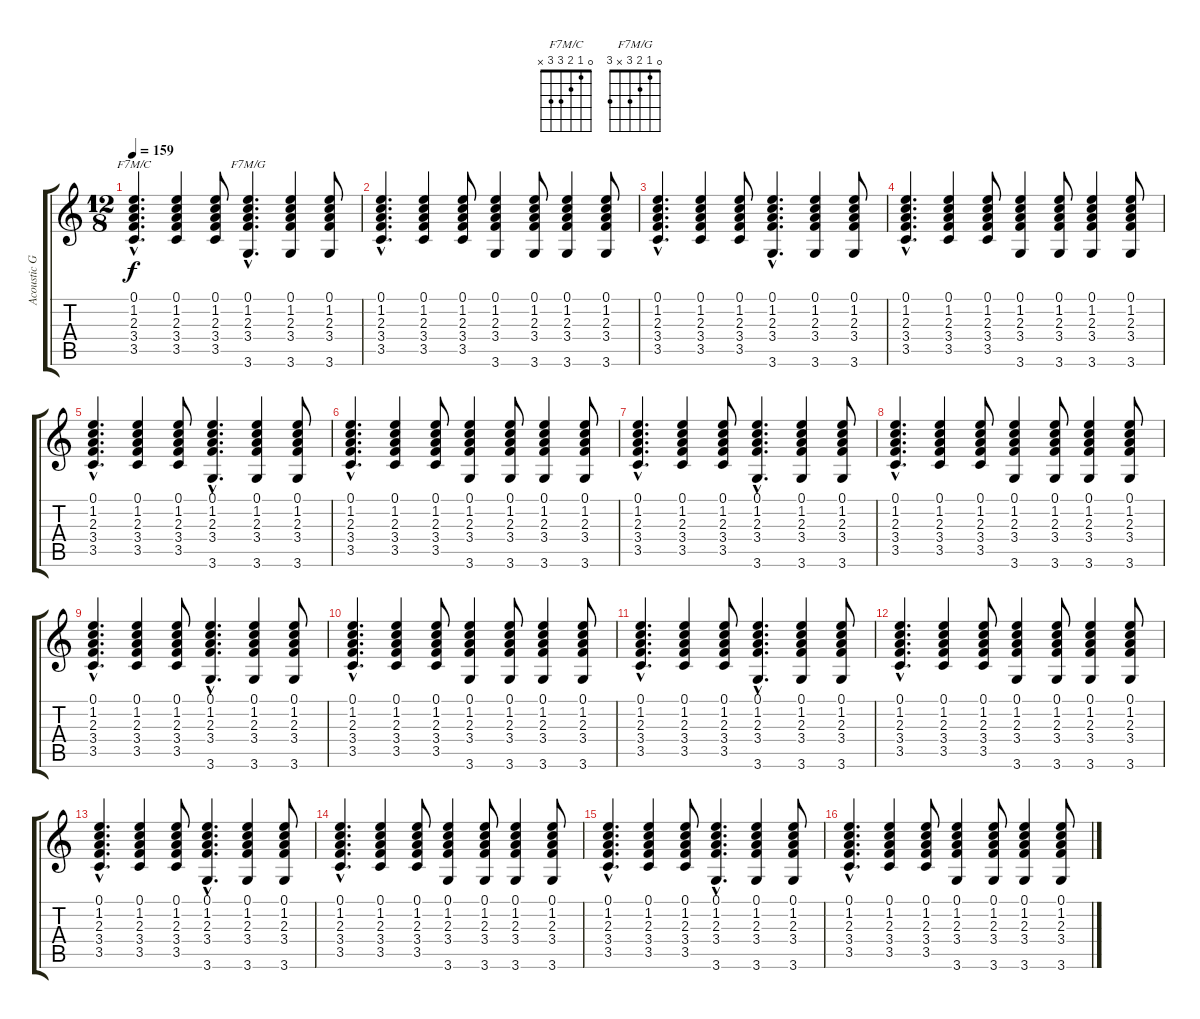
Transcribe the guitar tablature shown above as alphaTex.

\track ("Acoustic Guitar" "Acoustic G") {instrument acousticguitarsteel}
\staff {score tabs}
\tuning (E4 B3 G3 D3 A2 E2) {hide}
\chord ("F7M/C" 0 1 2 3 3 x)
\chord ("F7M/G" 0 1 2 3 x 3)
\ts (12 8)
\tempo 159
\clef g2
\ks c
(0.1{hac} 1.2{hac} 2.3{hac} 3.4{hac} 3.5{hac}).4{d ch "F7M/C" dy f instrument acousticguitarsteel} (0.1 1.2 2.3 3.4 3.5).4 (0.1 1.2 2.3 3.4 3.5).8 (0.1{hac} 1.2{hac} 2.3{hac} 3.4{hac} 3.6{hac}).4{d ch "F7M/G"} (0.1 1.2 2.3 3.4 3.6).4 (0.1 1.2 2.3 3.4 3.6).8 |
(0.1{hac} 1.2{hac} 2.3{hac} 3.4{hac} 3.5{hac}).4{d} (0.1 1.2 2.3 3.4 3.5).4 (0.1 1.2 2.3 3.4 3.5).8 (0.1 1.2 2.3 3.4 3.6).4 (0.1 1.2 2.3 3.4 3.6).8 (0.1 1.2 2.3 3.4 3.6).4 (0.1 1.2 2.3 3.4 3.6).8 |
(0.1{hac} 1.2{hac} 2.3{hac} 3.4{hac} 3.5{hac}).4{d} (0.1 1.2 2.3 3.4 3.5).4 (0.1 1.2 2.3 3.4 3.5).8 (0.1{hac} 1.2{hac} 2.3{hac} 3.4{hac} 3.6{hac}).4{d} (0.1 1.2 2.3 3.4 3.6).4 (0.1 1.2 2.3 3.4 3.6).8 |
(0.1{hac} 1.2{hac} 2.3{hac} 3.4{hac} 3.5{hac}).4{d} (0.1 1.2 2.3 3.4 3.5).4 (0.1 1.2 2.3 3.4 3.5).8 (0.1 1.2 2.3 3.4 3.6).4 (0.1 1.2 2.3 3.4 3.6).8 (0.1 1.2 2.3 3.4 3.6).4 (0.1 1.2 2.3 3.4 3.6).8 |
(0.1{hac} 1.2{hac} 2.3{hac} 3.4{hac} 3.5{hac}).4{d} (0.1 1.2 2.3 3.4 3.5).4 (0.1 1.2 2.3 3.4 3.5).8 (0.1{hac} 1.2{hac} 2.3{hac} 3.4{hac} 3.6{hac}).4{d} (0.1 1.2 2.3 3.4 3.6).4 (0.1 1.2 2.3 3.4 3.6).8 |
(0.1{hac} 1.2{hac} 2.3{hac} 3.4{hac} 3.5{hac}).4{d} (0.1 1.2 2.3 3.4 3.5).4 (0.1 1.2 2.3 3.4 3.5).8 (0.1 1.2 2.3 3.4 3.6).4 (0.1 1.2 2.3 3.4 3.6).8 (0.1 1.2 2.3 3.4 3.6).4 (0.1 1.2 2.3 3.4 3.6).8 |
(0.1{hac} 1.2{hac} 2.3{hac} 3.4{hac} 3.5{hac}).4{d} (0.1 1.2 2.3 3.4 3.5).4 (0.1 1.2 2.3 3.4 3.5).8 (0.1{hac} 1.2{hac} 2.3{hac} 3.4{hac} 3.6{hac}).4{d} (0.1 1.2 2.3 3.4 3.6).4 (0.1 1.2 2.3 3.4 3.6).8 |
(0.1{hac} 1.2{hac} 2.3{hac} 3.4{hac} 3.5{hac}).4{d} (0.1 1.2 2.3 3.4 3.5).4 (0.1 1.2 2.3 3.4 3.5).8 (0.1 1.2 2.3 3.4 3.6).4 (0.1 1.2 2.3 3.4 3.6).8 (0.1 1.2 2.3 3.4 3.6).4 (0.1 1.2 2.3 3.4 3.6).8 |
(0.1{hac} 1.2{hac} 2.3{hac} 3.4{hac} 3.5{hac}).4{d} (0.1 1.2 2.3 3.4 3.5).4 (0.1 1.2 2.3 3.4 3.5).8 (0.1{hac} 1.2{hac} 2.3{hac} 3.4{hac} 3.6{hac}).4{d} (0.1 1.2 2.3 3.4 3.6).4 (0.1 1.2 2.3 3.4 3.6).8 |
(0.1{hac} 1.2{hac} 2.3{hac} 3.4{hac} 3.5{hac}).4{d} (0.1 1.2 2.3 3.4 3.5).4 (0.1 1.2 2.3 3.4 3.5).8 (0.1 1.2 2.3 3.4 3.6).4 (0.1 1.2 2.3 3.4 3.6).8 (0.1 1.2 2.3 3.4 3.6).4 (0.1 1.2 2.3 3.4 3.6).8 |
(0.1{hac} 1.2{hac} 2.3{hac} 3.4{hac} 3.5{hac}).4{d} (0.1 1.2 2.3 3.4 3.5).4 (0.1 1.2 2.3 3.4 3.5).8 (0.1{hac} 1.2{hac} 2.3{hac} 3.4{hac} 3.6{hac}).4{d} (0.1 1.2 2.3 3.4 3.6).4 (0.1 1.2 2.3 3.4 3.6).8 |
(0.1{hac} 1.2{hac} 2.3{hac} 3.4{hac} 3.5{hac}).4{d} (0.1 1.2 2.3 3.4 3.5).4 (0.1 1.2 2.3 3.4 3.5).8 (0.1 1.2 2.3 3.4 3.6).4 (0.1 1.2 2.3 3.4 3.6).8 (0.1 1.2 2.3 3.4 3.6).4 (0.1 1.2 2.3 3.4 3.6).8 |
(0.1{hac} 1.2{hac} 2.3{hac} 3.4{hac} 3.5{hac}).4{d} (0.1 1.2 2.3 3.4 3.5).4 (0.1 1.2 2.3 3.4 3.5).8 (0.1{hac} 1.2{hac} 2.3{hac} 3.4{hac} 3.6{hac}).4{d} (0.1 1.2 2.3 3.4 3.6).4 (0.1 1.2 2.3 3.4 3.6).8 |
(0.1{hac} 1.2{hac} 2.3{hac} 3.4{hac} 3.5{hac}).4{d} (0.1 1.2 2.3 3.4 3.5).4 (0.1 1.2 2.3 3.4 3.5).8 (0.1 1.2 2.3 3.4 3.6).4 (0.1 1.2 2.3 3.4 3.6).8 (0.1 1.2 2.3 3.4 3.6).4 (0.1 1.2 2.3 3.4 3.6).8 |
(0.1{hac} 1.2{hac} 2.3{hac} 3.4{hac} 3.5{hac}).4{d} (0.1 1.2 2.3 3.4 3.5).4 (0.1 1.2 2.3 3.4 3.5).8 (0.1{hac} 1.2{hac} 2.3{hac} 3.4{hac} 3.6{hac}).4{d} (0.1 1.2 2.3 3.4 3.6).4 (0.1 1.2 2.3 3.4 3.6).8 |
(0.1{hac} 1.2{hac} 2.3{hac} 3.4{hac} 3.5{hac}).4{d} (0.1 1.2 2.3 3.4 3.5).4 (0.1 1.2 2.3 3.4 3.5).8 (0.1 1.2 2.3 3.4 3.6).4 (0.1 1.2 2.3 3.4 3.6).8 (0.1 1.2 2.3 3.4 3.6).4 (0.1 1.2 2.3 3.4 3.6).8
